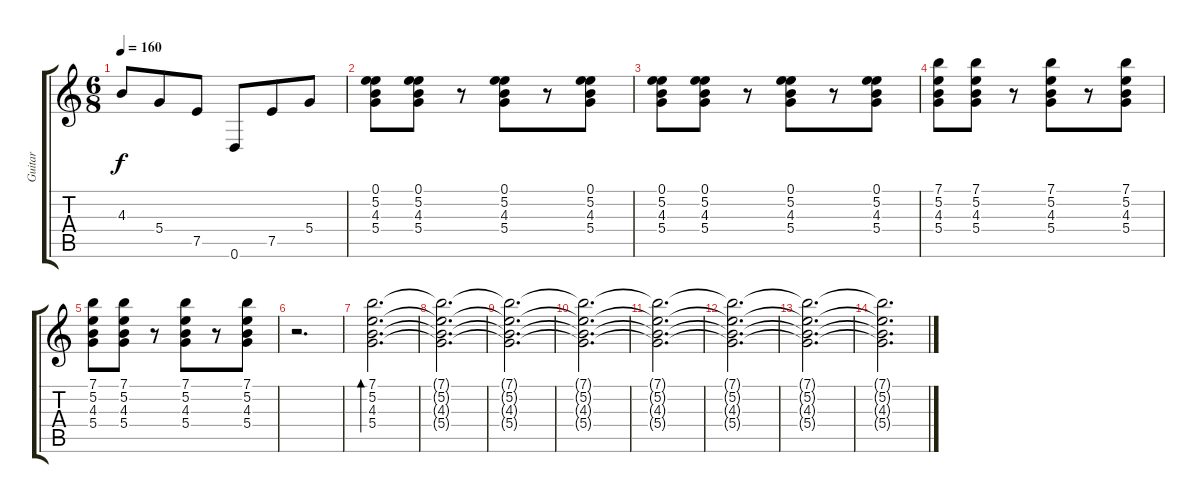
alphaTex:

\track ("Guitar" "Guitar") {instrument distortionguitar}
\staff {score tabs}
\tuning (E4 B3 G3 D3 A2 D2) {hide}
\ts (6 8)
\tempo 160
\clef g2
\ks c
4.3.8{dy f} 5.4.8 7.5.8 0.6.8 7.5.8 5.4.8 |
(0.1 5.2 4.3 5.4).8 (0.1 5.2 4.3 5.4).8 r.8 (0.1 5.2 4.3 5.4).8 r.8 (0.1 5.2 4.3 5.4).8 |
(0.1 5.2 4.3 5.4).8 (0.1 5.2 4.3 5.4).8 r.8 (0.1 5.2 4.3 5.4).8 r.8 (0.1 5.2 4.3 5.4).8 |
(7.1 5.2 4.3 5.4).8 (7.1 5.2 4.3 5.4).8 r.8 (7.1 5.2 4.3 5.4).8 r.8 (7.1 5.2 4.3 5.4).8 |
(7.1 5.2 4.3 5.4).8 (7.1 5.2 4.3 5.4).8 r.8 (7.1 5.2 4.3 5.4).8 r.8 (7.1 5.2 4.3 5.4).8 |
r.2{d} |
(7.1 5.2 4.3 5.4).2{d bd 480 instrument electricguitarclean} |
(7.1{t} 5.2{t} 4.3{t} 5.4{t}).2{d} |
(7.1{t} 5.2{t} 4.3{t} 5.4{t}).2{d} |
(7.1{t} 5.2{t} 4.3{t} 5.4{t}).2{d} |
(7.1{t} 5.2{t} 4.3{t} 5.4{t}).2{d} |
(7.1{t} 5.2{t} 4.3{t} 5.4{t}).2{d} |
(7.1{t} 5.2{t} 4.3{t} 5.4{t}).2{d} |
(7.1{t} 5.2{t} 4.3{t} 5.4{t}).2{d}
